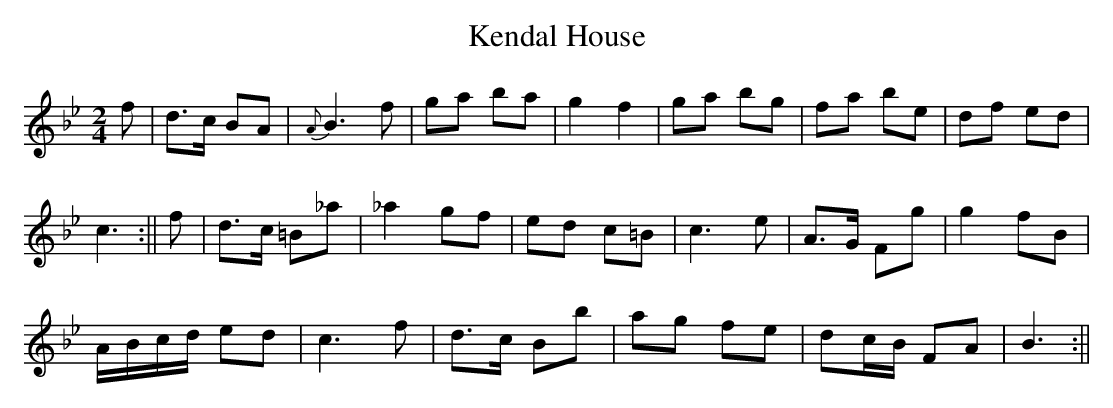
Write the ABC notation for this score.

X:1
T:Kendal House
M:2/4
L:1/8
K:Bb
f|d>c BA|{A}B3f|ga ba|g2 f2|ga bg|fa be|df ed|
c3:||f|d>c =B_a|_a2 gf|ed c=B|c3e|A>G Fg|g2 fB|
A/B/c/d/ ed|c3f|d>c Bb|ag fe|dc/B/ FA|B3:||
